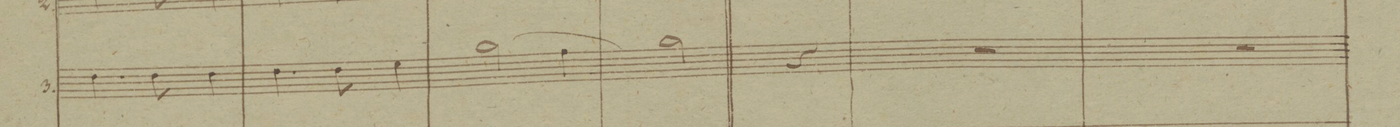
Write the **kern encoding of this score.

**kern	**text	**dynam
*I"3.	*	*
*clefC4	*	*
*k[b-]	*	*
*M3/4	*	*
4.c\	.	.
8c\	.	.
4c\	.	.
=23	=23	=23
4.c\	.	.
8c\	.	.
4d\	.	.
=24	=24	=24
(2f\	.	.
4e\)	.	.
=25	=25	=25
2f\	.	.
|	|	==
4r	.	.
=26	=26	=26
2.r	.	.
=27	=27	=27
2.r	.	.
=28	=28	=28
*-	*-	*-
